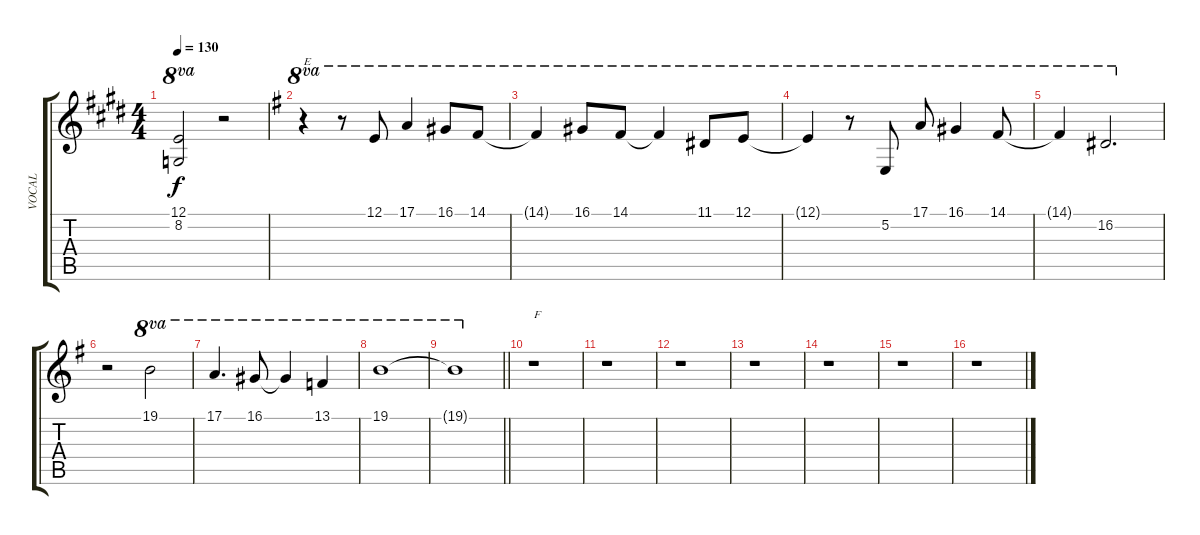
\track ("VOCAL" "VOCAL") {instrument stringensemble2}
\staff {score tabs}
\tuning (E4 B3 G3 D3 A2 E2) {hide}
\ts (4 4)
\tempo 130
\clef g2
\ks e
(12.1{t} 8.2{t}).2{ot 8va dy f} r.2 |
\ks eminor
r.4{ot 8va txt "E"} r.8{ot 8va} 12.1.8{ot 8va} 17.1.4{ot 8va} 16.1.8{ot 8va} 14.1.8{ot 8va} |
14.1{t}.4{ot 8va} 16.1.8{ot 8va} 14.1.8{ot 8va} 14.1{t}.4{ot 8va} 11.1.8{ot 8va} 12.1.8{ot 8va} |
12.1{t}.4{ot 8va} r.8{ot 8va} 5.2.8{ot 8va} 17.1.8{ot 8va} 16.1.4{ot 8va} 14.1.8{ot 8va} |
14.1{t}.4{ot 8va} 16.2.2{d ot 8va} |
r.2 19.1.2{ot 8va} |
17.1.4{d ot 8va} 16.1.8{ot 8va} 16.1{t}.4{ot 8va} 13.1.4{ot 8va} |
19.1.1{ot 8va} |
\barLineRight lightlight
19.1{t}.1{ot 8va} |
r.1{txt "F"} |
r.1 |
r.1 |
r.1 |
r.1 |
r.1 |
r.1
